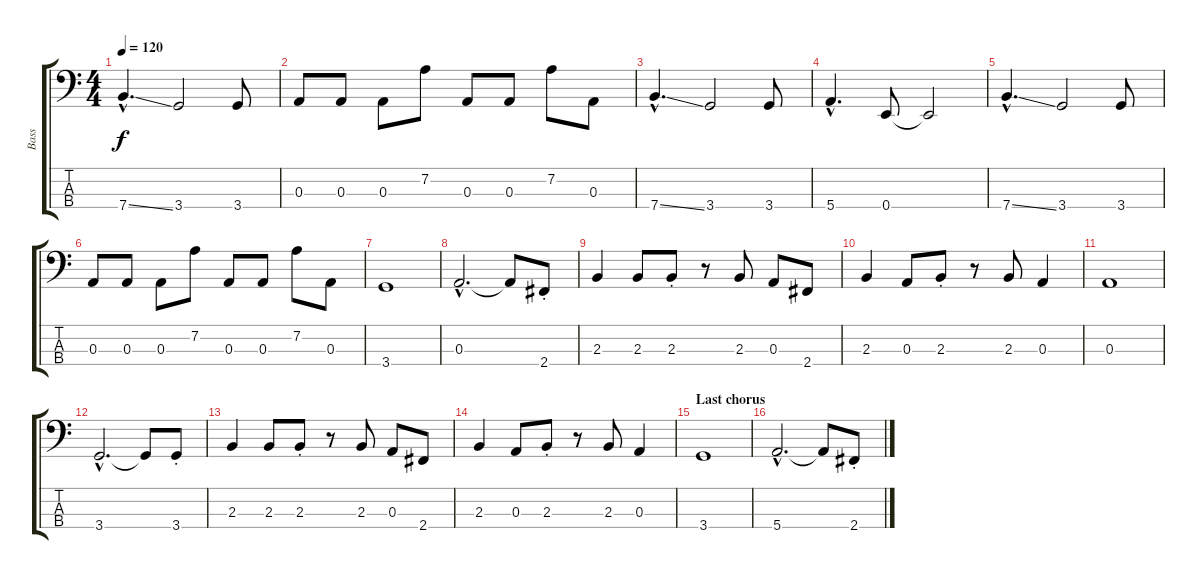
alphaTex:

\track ("Bass" "Bass") {instrument electricbasspick}
\staff {score tabs}
\tuning (G2 D2 A1 E1) {hide}
\ts (4 4)
\tempo 120
\clef f4
\ks c
7.4{ss hac}.4{d dy f} 3.4.2 3.4.8 |
0.3.8 0.3.8 0.3.8 7.2.8 0.3.8 0.3.8 7.2.8 0.3.8 |
7.4{ss hac}.4{d} 3.4.2 3.4.8 |
5.4{hac}.4{d} 0.4.8 0.4{t}.2 |
7.4{ss hac}.4{d} 3.4.2 3.4.8 |
0.3.8 0.3.8 0.3.8 7.2.8 0.3.8 0.3.8 7.2.8 0.3.8 |
3.4.1 |
0.3{hac}.2{d} 0.3{t}.8 2.4{st}.8 |
2.3.4 2.3.8 2.3{st}.8 r.8 2.3.8 0.3.8 2.4.8 |
2.3.4 0.3.8 2.3{st}.8 r.8 2.3.8 0.3.4 |
0.3.1 |
3.4{hac}.2{d} 3.4{t}.8 3.4{st}.8 |
2.3.4 2.3.8 2.3{st}.8 r.8 2.3.8 0.3.8 2.4.8 |
2.3.4 0.3.8 2.3{st}.8 r.8 2.3.8 0.3.4 |
\section ("" "Last chorus")
3.4.1 |
5.4{hac}.2{d} 5.4{t}.8 2.4{st}.8
